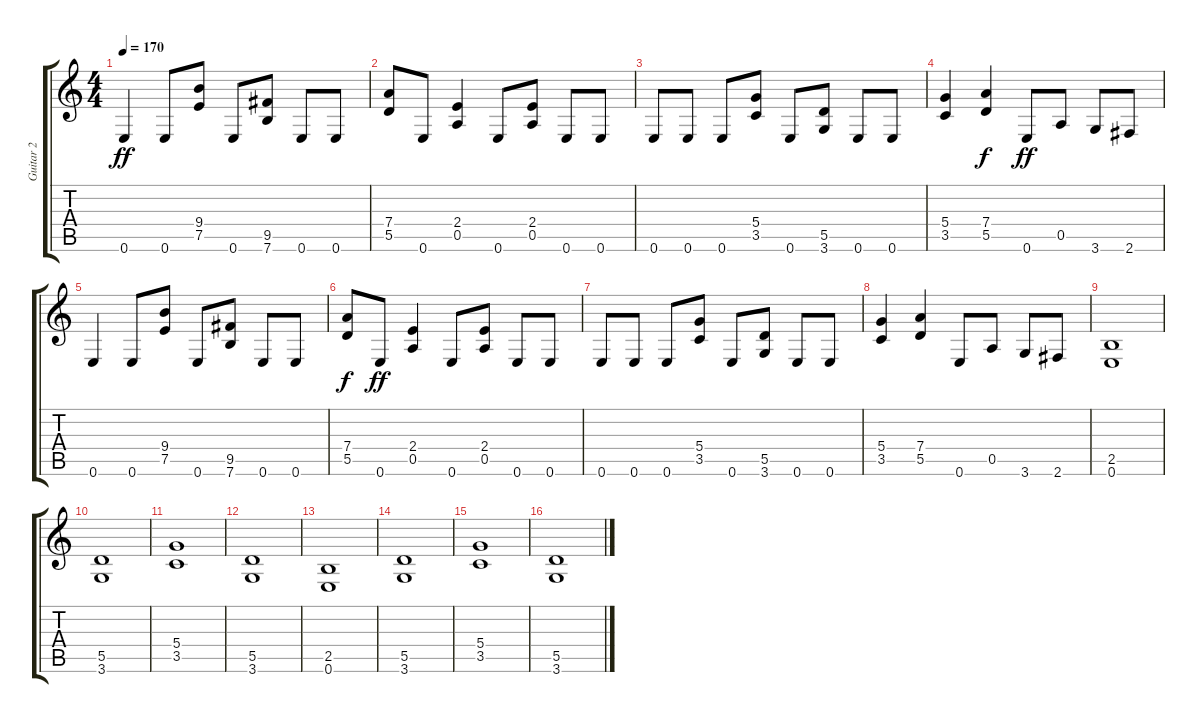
\track ("Guitar 2" "Guitar 2") {instrument distortionguitar}
\staff {score tabs}
\tuning (E4 B3 G3 D3 A2 E2) {hide}
\ts (4 4)
\tempo 170
\clef g2
\ks c
0.6.4{dy ff} 0.6.8 (9.4 7.5).8 0.6.8 (9.5 7.6).8 0.6.8 0.6.8 |
(7.4 5.5).8 0.6.8 (2.4 0.5).4 0.6.8 (2.4 0.5).8 0.6.8 0.6.8 |
0.6.8 0.6.8 0.6.8 (5.4 3.5).8 0.6.8 (5.5 3.6).8 0.6.8 0.6.8 |
(5.4 3.5).4 (7.4 5.5).4{dy f} 0.6.8{dy ff} 0.5.8 3.6.8 2.6.8 |
0.6.4 0.6.8 (9.4 7.5).8 0.6.8 (9.5 7.6).8 0.6.8 0.6.8 |
(7.4 5.5).8{dy f} 0.6.8{dy ff} (2.4 0.5).4 0.6.8 (2.4 0.5).8 0.6.8 0.6.8 |
0.6.8 0.6.8 0.6.8 (5.4 3.5).8 0.6.8 (5.5 3.6).8 0.6.8 0.6.8 |
(5.4 3.5).4 (7.4 5.5).4 0.6.8 0.5.8 3.6.8 2.6.8 |
(2.5 0.6).1 |
(5.5 3.6).1 |
(5.4 3.5).1 |
(5.5 3.6).1 |
(2.5 0.6).1 |
(5.5 3.6).1 |
(5.4 3.5).1 |
(5.5 3.6).1
